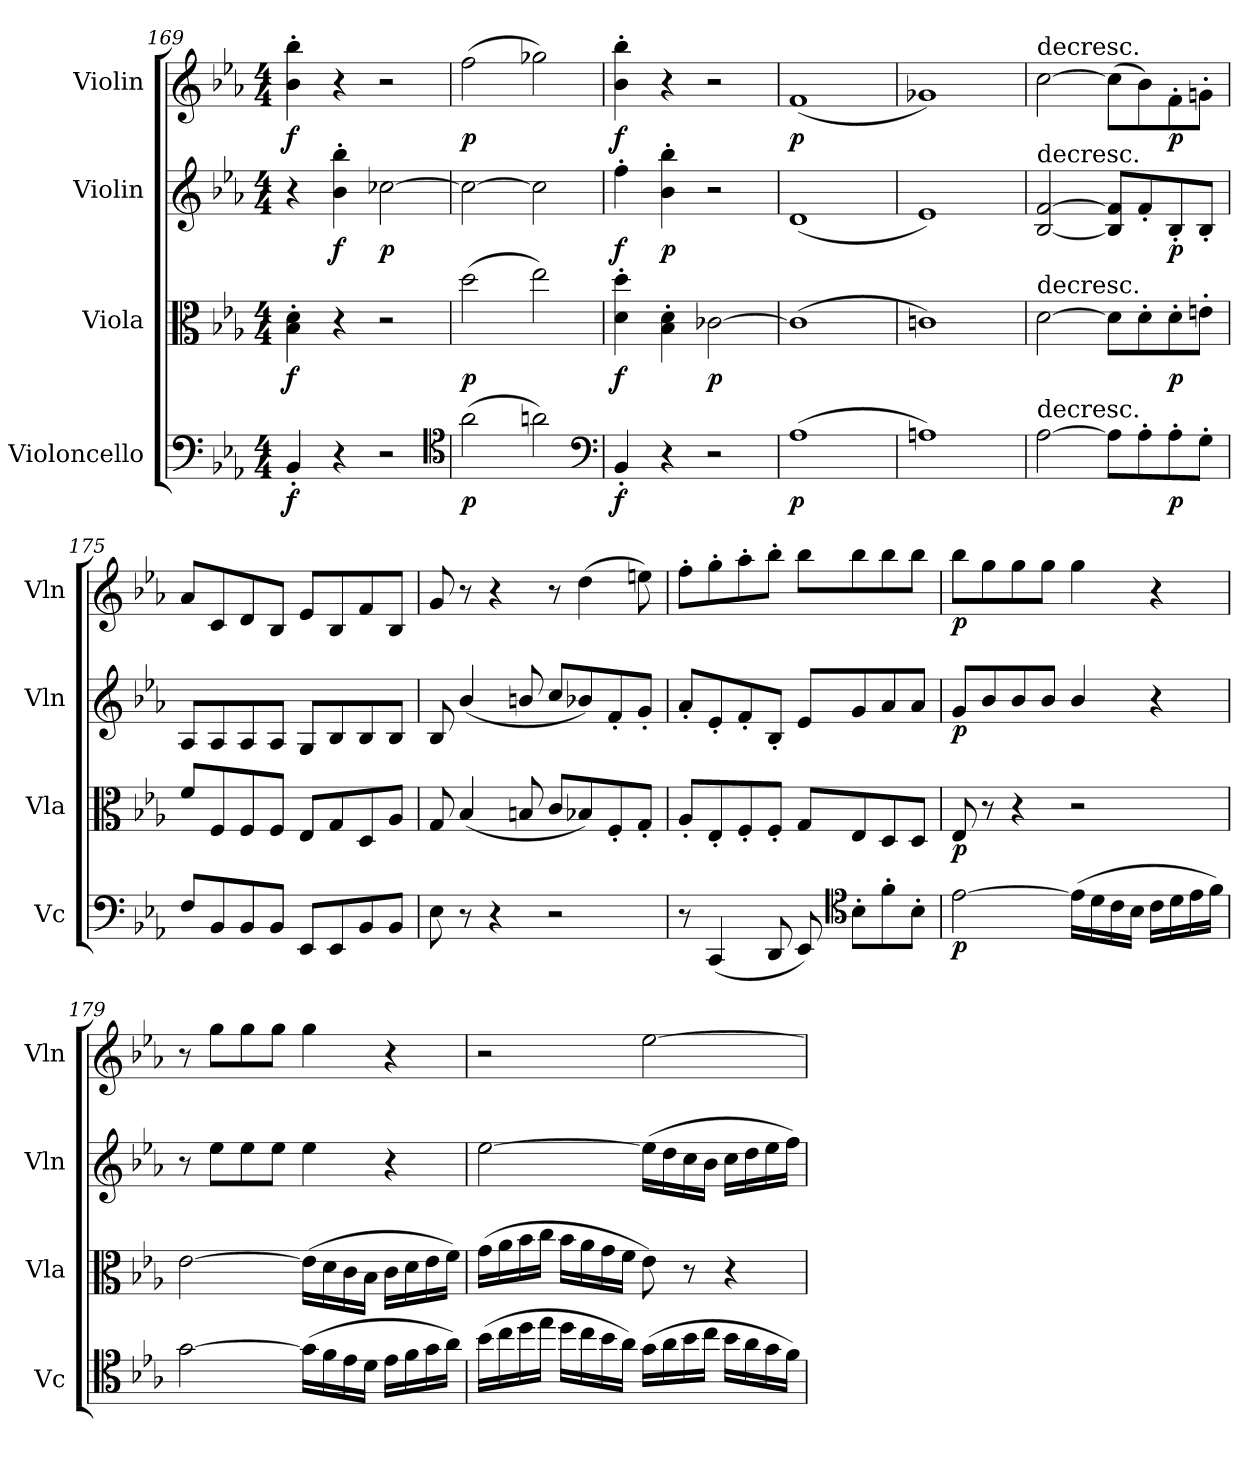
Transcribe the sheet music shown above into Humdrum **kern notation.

**kern	**dynam	**kern	**dynam	**kern	**dynam	**kern	**dynam
*part4	*part4	*part3	*part3	*part2	*part2	*part1	*part1
*staff4	*staff4	*staff3	*staff3	*staff2	*staff2	*staff1	*staff1
*I"Violoncello	*	*I"Viola	*	*I"Violin	*	*I"Violin	*
*I'Vc	*	*I'Vla	*	*I'Vln	*	*I'Vln	*
*clefF4	*	*clefC3	*	*clefG2	*	*clefG2	*
*k[b-e-a-]	*	*k[b-e-a-]	*	*k[b-e-a-]	*	*k[b-e-a-]	*
*E-:	*	*E-:	*	*E-:	*	*E-:	*
*M4/4	*	*M4/4	*	*M4/4	*	*M4/4	*
=169	=169	=169	=169	=169	=169	=169	=169
4BB-'/	f	4B-'\ 4d'\	f	4r	.	4b-'\ 4bb-'\	f
4r	.	4r	.	4b-'\ 4bb-'\	f	4r	.
2r	.	2r	.	[2cc-X\	p	2r	.
*clefC4	*	*	*	*	*	*	*
=170	=170	=170	=170	=170	=170	=170	=170
(2a-\	p	(2dd\	p	2cc-\_	.	(2ff\	p
2an\)	.	2ee-\)	.	2cc-\]	.	2gg-X\)	.
*clefF4	*	*	*	*	*	*	*
=171	=171	=171	=171	=171	=171	=171	=171
4BB-'/	f	4d'\ 4dd'\	f	4ff'\	f	4b-'\ 4bb-'\	f
4r	.	4B-'\ 4d'\	.	4b-'\ 4bb-'\	p	4r	.
2r	.	[2c-X\	p	2r	.	2r	.
=172	=172	=172	=172	=172	=172	=172	=172
(1A-	p	(1c-]	.	(1d	.	(1f	p
=173	=173	=173	=173	=173	=173	=173	=173
1An)	.	1cn)	.	1e-)	.	1g-X)	.
=174	=174	=174	=174	=174	=174	=174	=174
!	!	!	!	!	!	!LO:TX:t=decresc.	!
!	!	!	!	!LO:TX:t=decresc.	!	!	!
!	!	!LO:TX:t=decresc.	!	!	!	!	!
!LO:TX:t=decresc.	!	!	!	!	!	!	!
[2A-\	.	[2d\	.	[2B-/ [2f/	.	[2cc\	.
8A-\L]	.	8d\L]	.	8B-]/ 8f]/L	.	(8cc\L]	.
8A-'\	.	8d'\	.	8f'/	.	8b-\)	.
8A-'\	p	8d'\	p	8B-'/	p	8f'\	p
8G'\J	.	8en'\J	.	8B-'/J	.	8gn'\J	.
=175	=175	=175	=175	=175	=175	=175	=175
8F/L	.	8f/L	.	8A-/L	.	8a-/L	.
8BB-/	.	8F/	.	8A-/	.	8c/	.
8BB-/	.	8F/	.	8A-/	.	8d/	.
8BB-/J	.	8F/J	.	8A-/J	.	8B-/J	.
8EE-/L	.	8E-/L	.	8G/L	.	8e-/L	.
8EE-/	.	8G/	.	8B-/	.	8B-/	.
8BB-/	.	8D/	.	8B-/	.	8f/	.
8BB-/J	.	8A-/J	.	8B-/J	.	8B-/J	.
=176	=176	=176	=176	=176	=176	=176	=176
8E-\	.	8G/	.	8B-/	.	8g/	.
8r	.	(4B-/	.	(4b-/	.	8r	.
4r	.	.	.	.	.	4r	.
.	.	8Bn/	.	8bn/	.	.	.
2r	.	8c/L	.	8cc/L	.	8r	.
.	.	8B-X/)	.	8b-X/)	.	(4dd\	.
.	.	8F'/	.	8f'/	.	.	.
.	.	8G'/J	.	8g'/J	.	8een\)	.
=177	=177	=177	=177	=177	=177	=177	=177
8r	.	8A-'/L	.	8a-'/L	.	8ff'\L	.
(4CC/	.	8E-'/	.	8e-'/	.	8gg'\	.
.	.	8F'/	.	8f'/	.	8aa-'\	.
8DD/	.	8F'/J	.	8B-'/J	.	8bb-'\J	.
8EE-/)	.	8G/L	.	8e-/L	.	8bb-\L	.
*clefC4	*	*	*	*	*	*	*
8B-'\L	.	8E-/	.	8g/	.	8bb-\	.
8f'\	.	8D/	.	8a-/	.	8bb-\	.
8B-'\J	.	8D/J	.	8a-/J	.	8bb-\J	.
=178	=178	=178	=178	=178	=178	=178	=178
[2e-\	p	8E-/	p	8g/L	p	8bb-\L	p
.	.	8r	.	8b-/	.	8gg\	.
.	.	4r	.	8b-/	.	8gg\	.
.	.	.	.	8b-/J	.	8gg\J	.
(16e-\LL]	.	2r	.	4b-/	.	4gg\	.
16d\	.	.	.	.	.	.	.
16c\	.	.	.	.	.	.	.
16B-\JJ	.	.	.	.	.	.	.
16c\LL	.	.	.	4r	.	4r	.
16d\	.	.	.	.	.	.	.
16e-\	.	.	.	.	.	.	.
16f\JJ)	.	.	.	.	.	.	.
=179	=179	=179	=179	=179	=179	=179	=179
[2g\	.	[2e-\	.	8r	.	8r	.
.	.	.	.	8ee-\L	.	8gg\L	.
.	.	.	.	8ee-\	.	8gg\	.
.	.	.	.	8ee-\J	.	8gg\J	.
(16g\LL]	.	(16e-\LL]	.	4ee-\	.	4gg\	.
16f\	.	16d\	.	.	.	.	.
16e-\	.	16c\	.	.	.	.	.
16d\JJ	.	16B-\JJ	.	.	.	.	.
16e-\LL	.	16c\LL	.	4r	.	4r	.
16f\	.	16d\	.	.	.	.	.
16g\	.	16e-\	.	.	.	.	.
16a-\JJ)	.	16f\JJ)	.	.	.	.	.
=180	=180	=180	=180	=180	=180	=180	=180
(16b-\LL	.	(16g\LL	.	[2ee-\	.	2r	.
16cc\	.	16a-\	.	.	.	.	.
16dd\	.	16b-\	.	.	.	.	.
16ee-\JJ	.	16cc\JJ	.	.	.	.	.
16dd\LL	.	16b-\LL	.	.	.	.	.
16cc\	.	16a-\	.	.	.	.	.
16b-\	.	16g\	.	.	.	.	.
16a-\JJ)	.	16f\JJ	.	.	.	.	.
(16g\LL	.	8e-\)	.	(16ee-\LL]	.	[2ee-\	.
16a-\	.	.	.	16dd\	.	.	.
16b-\	.	8r	.	16cc\	.	.	.
16cc\JJ	.	.	.	16b-\JJ	.	.	.
16b-\LL	.	4r	.	16cc\LL	.	.	.
16a-\	.	.	.	16dd\	.	.	.
16g\	.	.	.	16ee-\	.	.	.
16f\JJ)	.	.	.	16ff\JJ)	.	.	.
=	=	=	=	=	=	=	=
*-	*-	*-	*-	*-	*-	*-	*-
